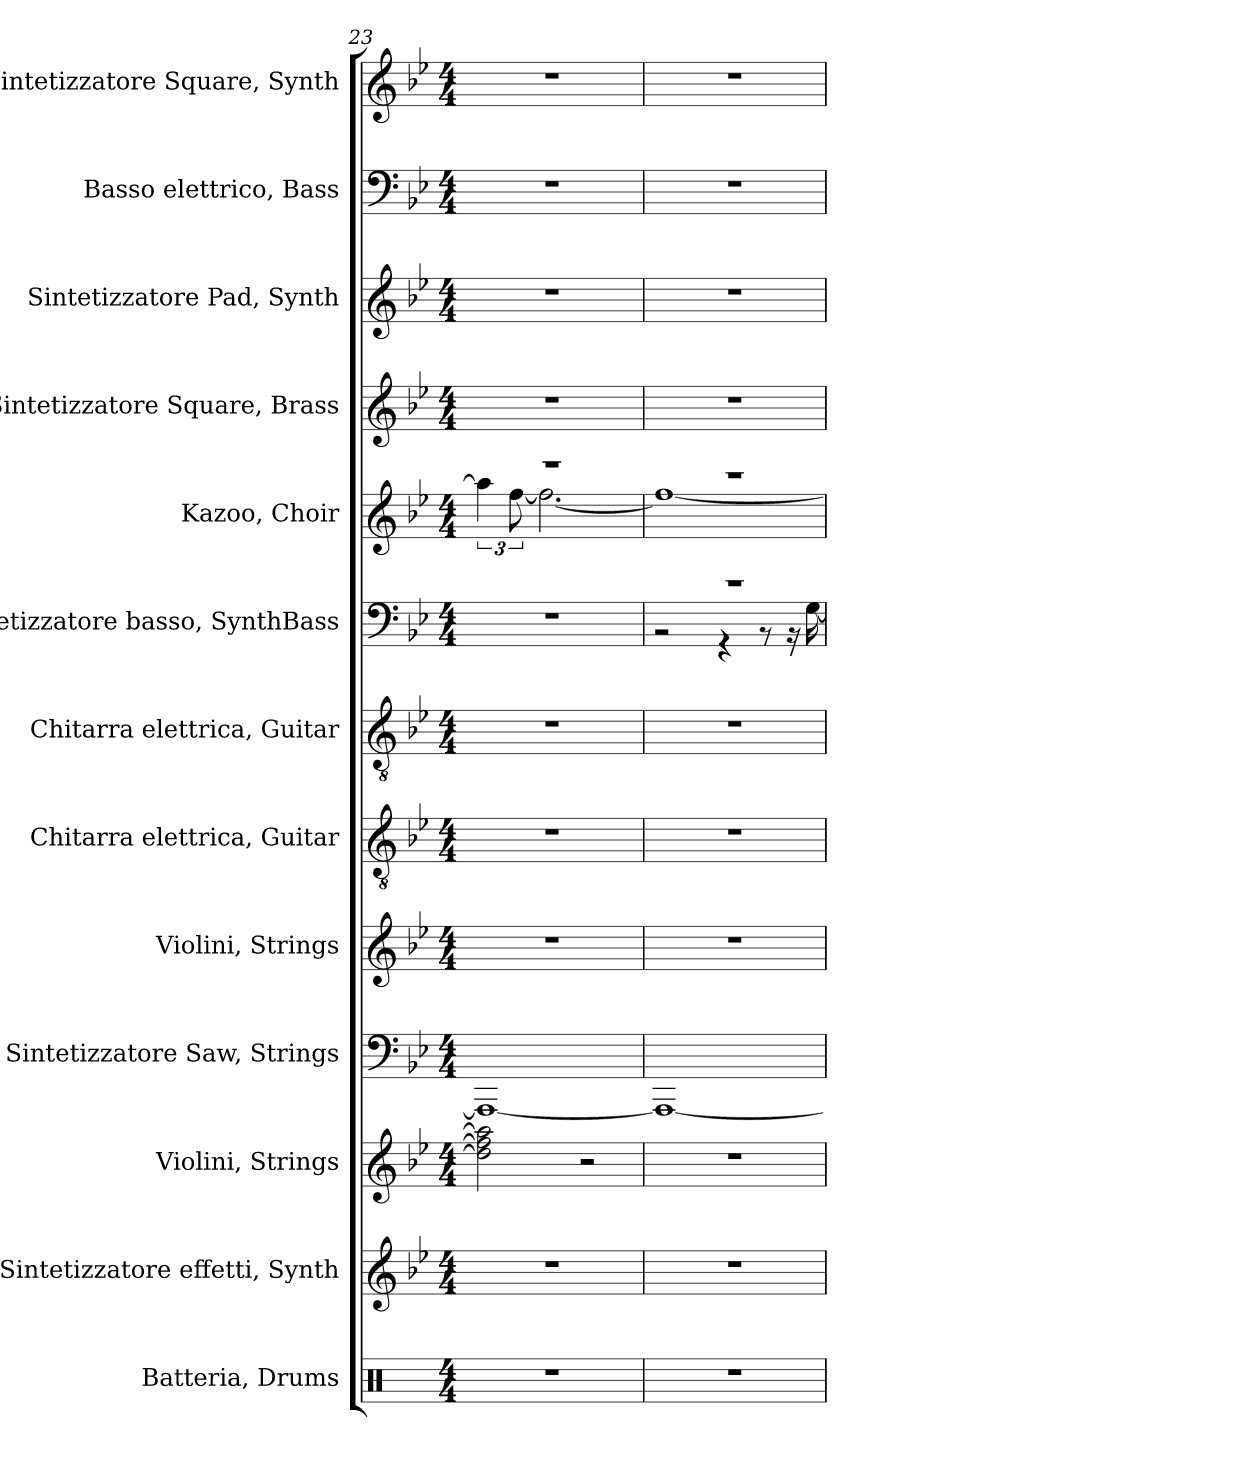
**kern	**kern	**kern	**kern	**kern	**kern	**kern	**kern	**kern	**kern	**kern	**kern	**kern
*part13	*part12	*part11	*part10	*part9	*part8	*part7	*part6	*part5	*part4	*part3	*part2	*part1
*staff13	*staff12	*staff11	*staff10	*staff9	*staff8	*staff7	*staff6	*staff5	*staff4	*staff3	*staff2	*staff1
*I"Batteria, Drums	*I"Sintetizzatore effetti, Synth	*I"Violini, Strings	*I"Sintetizzatore Saw, Strings	*I"Violini, Strings	*I"Chitarra elettrica, Guitar	*I"Chitarra elettrica, Guitar	*I"Sintetizzatore basso, SynthBass	*I"Kazoo, Choir	*I"Sintetizzatore Square, Brass	*I"Sintetizzatore Pad, Synth	*I"Basso elettrico, Bass	*I"Sintetizzatore Square, Synth
*I'Batt.	*I'Sint.	*I'Vl.	*I'Sint.	*I'Vl.	*I'Chit. el.	*I'Chit. el.	*I'Sint.	*I'Kaz.	*I'Sint.	*I'Sint.	*I'B. el.	*I'Sint.
*clefX	*clefG2	*clefG2	*clefF4	*clefG2	*clefGv2	*clefGv2	*clefF4	*clefG2	*clefG2	*clefG2	*clefF4	*clefG2
*	*	*	*	*	*	*	*	*	*	*	*ITrd7c12	*
*k[]	*k[b-e-]	*k[b-e-]	*k[b-e-]	*k[b-e-]	*k[b-e-]	*k[b-e-]	*k[b-e-]	*k[b-e-]	*k[b-e-]	*k[b-e-]	*k[b-e-]	*k[b-e-]
*M4/4	*M4/4	*M4/4	*M4/4	*M4/4	*M4/4	*M4/4	*M4/4	*M4/4	*M4/4	*M4/4	*M4/4	*M4/4
=23	=23	=23	=23	=23	=23	=23	=23	=23	=23	=23	=23	=23
*	*	*	*	*	*	*	*	*^	*	*	*	*
1r	1r	2dd\] 2ff\] 2aa-\]	1AAA-_	1r	1r	1r	1r	1r	6aa\]	1r	1r	1r	1r
.	.	.	.	.	.	.	.	.	[12ff\	.	.	.	.
.	.	.	.	.	.	.	.	.	2.ff\_	.	.	.	.
.	.	2r	.	.	.	.	.	.	.	.	.	.	.
!!LO:PB:g=z
=24	=24	=24	=24	=24	=24	=24	=24	=24	=24	=24	=24	=24	=24
*	*	*	*	*	*	*	*^	*	*	*	*	*	*
1r	1r	1r	1AAA-_	1r	1r	1r	1r	2r	1r	1ff_	1r	1r	1r	1r
.	.	.	.	.	.	.	.	4r	.	.	.	.	.	.
.	.	.	.	.	.	.	.	8r	.	.	.	.	.	.
.	.	.	.	.	.	.	.	16r	.	.	.	.	.	.
.	.	.	.	.	.	.	.	[16G\	.	.	.	.	.	.
*	*	*	*	*	*	*	*v	*v	*	*	*	*	*	*
*	*	*	*	*	*	*	*	*v	*v	*	*	*	*
=	=	=	=	=	=	=	=	=	=	=	=	=
*-	*-	*-	*-	*-	*-	*-	*-	*-	*-	*-	*-	*-
